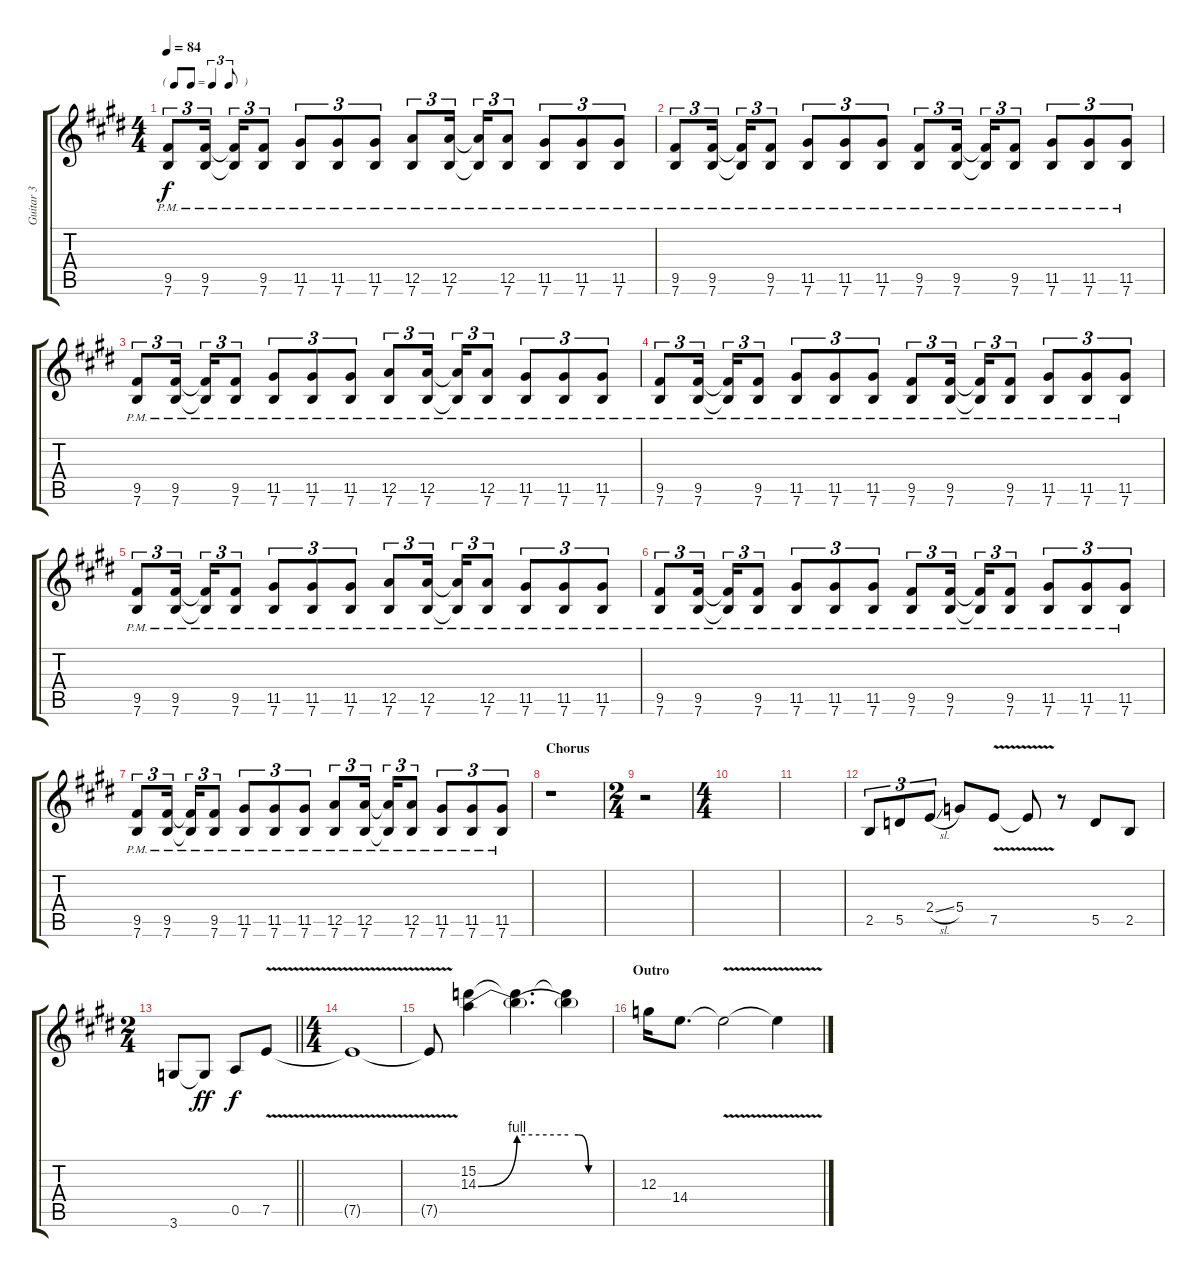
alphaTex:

\track ("Guitar 3" "Guitar 3") {instrument electricguitarclean}
\staff {score tabs}
\tuning (E4 B3 G3 D3 A2 E2) {hide}
\ts (4 4)
\tf triplet8th
\tempo 84
\clef g2
\ks e
(9.5 7.6{pm}).8{tu (3 2) dy f} (9.5 7.6{pm}).16{tu (3 2)} (9.5{t} 7.6{pm t}).16{tu (3 2)} (9.5 7.6{pm}).8{tu (3 2)} (11.5 7.6{pm}).8{tu (3 2)} (11.5 7.6{pm}).8{tu (3 2)} (11.5 7.6{pm}).8{tu (3 2)} (12.5 7.6{pm}).8{tu (3 2)} (12.5 7.6{pm}).16{tu (3 2)} (12.5{t} 7.6{pm t}).16{tu (3 2)} (12.5 7.6{pm}).8{tu (3 2)} (11.5 7.6{pm}).8{tu (3 2)} (11.5 7.6{pm}).8{tu (3 2)} (11.5 7.6{pm}).8{tu (3 2)} |
(9.5 7.6{pm}).8{tu (3 2)} (9.5 7.6{pm}).16{tu (3 2)} (9.5{t} 7.6{pm t}).16{tu (3 2)} (9.5 7.6{pm}).8{tu (3 2)} (11.5 7.6{pm}).8{tu (3 2)} (11.5 7.6{pm}).8{tu (3 2)} (11.5 7.6{pm}).8{tu (3 2)} (9.5 7.6{pm}).8{tu (3 2)} (9.5 7.6{pm}).16{tu (3 2)} (9.5{t} 7.6{pm t}).16{tu (3 2)} (9.5 7.6{pm}).8{tu (3 2)} (11.5 7.6{pm}).8{tu (3 2)} (11.5 7.6{pm}).8{tu (3 2)} (11.5 7.6{pm}).8{tu (3 2)} |
(9.5 7.6{pm}).8{tu (3 2)} (9.5 7.6{pm}).16{tu (3 2)} (9.5{t} 7.6{pm t}).16{tu (3 2)} (9.5 7.6{pm}).8{tu (3 2)} (11.5 7.6{pm}).8{tu (3 2)} (11.5 7.6{pm}).8{tu (3 2)} (11.5 7.6{pm}).8{tu (3 2)} (12.5 7.6{pm}).8{tu (3 2)} (12.5 7.6{pm}).16{tu (3 2)} (12.5{t} 7.6{pm t}).16{tu (3 2)} (12.5 7.6{pm}).8{tu (3 2)} (11.5 7.6{pm}).8{tu (3 2)} (11.5 7.6{pm}).8{tu (3 2)} (11.5 7.6{pm}).8{tu (3 2)} |
(9.5 7.6{pm}).8{tu (3 2)} (9.5 7.6{pm}).16{tu (3 2)} (9.5{t} 7.6{pm t}).16{tu (3 2)} (9.5 7.6{pm}).8{tu (3 2)} (11.5 7.6{pm}).8{tu (3 2)} (11.5 7.6{pm}).8{tu (3 2)} (11.5 7.6{pm}).8{tu (3 2)} (9.5 7.6{pm}).8{tu (3 2)} (9.5 7.6{pm}).16{tu (3 2)} (9.5{t} 7.6{pm t}).16{tu (3 2)} (9.5 7.6{pm}).8{tu (3 2)} (11.5 7.6{pm}).8{tu (3 2)} (11.5 7.6{pm}).8{tu (3 2)} (11.5 7.6{pm}).8{tu (3 2)} |
(9.5 7.6{pm}).8{tu (3 2)} (9.5 7.6{pm}).16{tu (3 2)} (9.5{t} 7.6{pm t}).16{tu (3 2)} (9.5 7.6{pm}).8{tu (3 2)} (11.5 7.6{pm}).8{tu (3 2)} (11.5 7.6{pm}).8{tu (3 2)} (11.5 7.6{pm}).8{tu (3 2)} (12.5 7.6{pm}).8{tu (3 2)} (12.5 7.6{pm}).16{tu (3 2)} (12.5{t} 7.6{pm t}).16{tu (3 2)} (12.5 7.6{pm}).8{tu (3 2)} (11.5 7.6{pm}).8{tu (3 2)} (11.5 7.6{pm}).8{tu (3 2)} (11.5 7.6{pm}).8{tu (3 2)} |
(9.5 7.6{pm}).8{tu (3 2)} (9.5 7.6{pm}).16{tu (3 2)} (9.5{t} 7.6{pm t}).16{tu (3 2)} (9.5 7.6{pm}).8{tu (3 2)} (11.5 7.6{pm}).8{tu (3 2)} (11.5 7.6{pm}).8{tu (3 2)} (11.5 7.6{pm}).8{tu (3 2)} (9.5 7.6{pm}).8{tu (3 2)} (9.5 7.6{pm}).16{tu (3 2)} (9.5{t} 7.6{pm t}).16{tu (3 2)} (9.5 7.6{pm}).8{tu (3 2)} (11.5 7.6{pm}).8{tu (3 2)} (11.5 7.6{pm}).8{tu (3 2)} (11.5 7.6{pm}).8{tu (3 2)} |
(9.5 7.6{pm}).8{tu (3 2)} (9.5 7.6{pm}).16{tu (3 2)} (9.5{t} 7.6{pm t}).16{tu (3 2)} (9.5 7.6{pm}).8{tu (3 2)} (11.5 7.6{pm}).8{tu (3 2)} (11.5 7.6{pm}).8{tu (3 2)} (11.5 7.6{pm}).8{tu (3 2)} (12.5 7.6{pm}).8{tu (3 2)} (12.5 7.6{pm}).16{tu (3 2)} (12.5{t} 7.6{pm t}).16{tu (3 2)} (12.5 7.6{pm}).8{tu (3 2)} (11.5 7.6{pm}).8{tu (3 2)} (11.5 7.6{pm}).8{tu (3 2)} (11.5 7.6{pm}).8{tu (3 2)} |
\section ("" "Chorus")
r.1 |
\ts (2 4)
r.2 |
\ts (4 4)
|
|
2.5.8{tu (3 2)} 5.5.8{tu (3 2)} 2.4{sl}.8{tu (3 2)} 5.4.8 7.5{v}.8 7.5{v t}.8 r.8 5.5.8 2.5.8 |
\ts (2 4)
\barLineRight lightlight
3.6.8 3.6{be (hold 0 0 60 0) t}.8{dy ff} 0.5.8{dy f} 7.5{v}.8 |
\ts (4 4)
7.5{v t}.1 |
7.5{v t}.8 (15.2 14.3{be (bend 0 0 60 4)}).4 (15.2{t} 14.3{be (hold 0 4 60 4) t}).4{d} (15.2{t} 14.3{be (custom 0 4 15 4 30 0 60 0) t}).4 |
\section ("" "Outro")
12.3.16 14.4.8{d} 14.4{v t}.2 14.4{v t}.4
